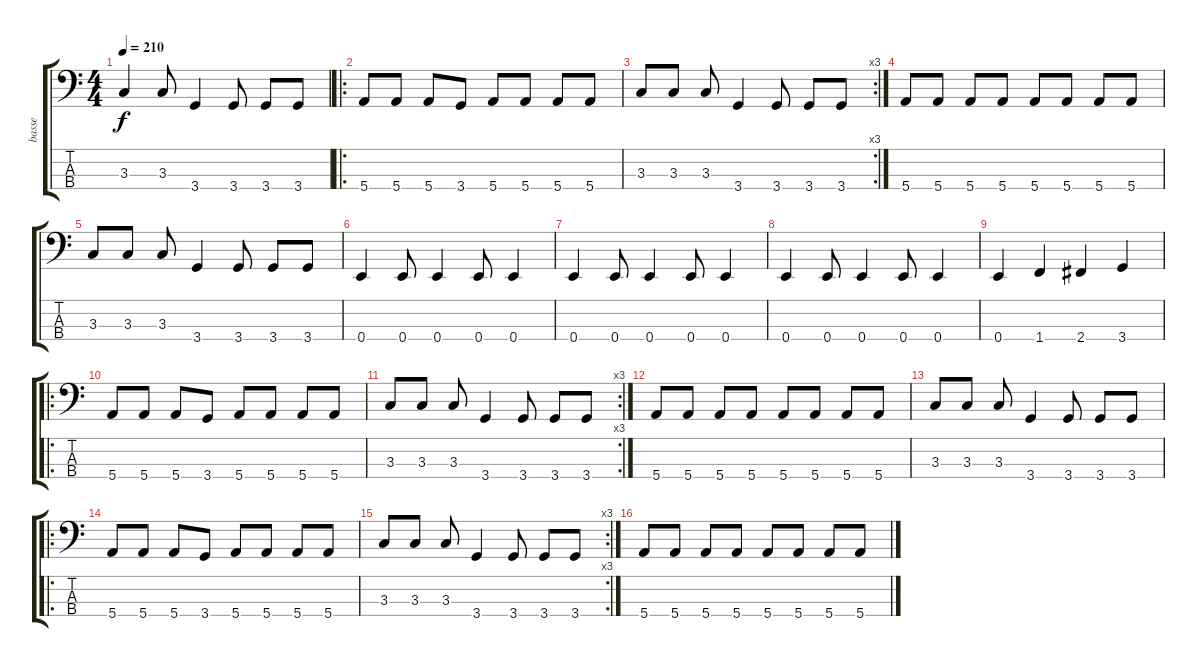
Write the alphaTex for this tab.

\track ("basse" "basse") {instrument electricbasspick}
\staff {score tabs}
\tuning (G2 D2 A1 E1) {hide}
\ts (4 4)
\tempo 210
\clef f4
\ks c
3.3.4{dy f} 3.3.8 3.4.4 3.4.8 3.4.8 3.4.8 |
\ro
5.4.8 5.4.8 5.4.8 3.4.8 5.4.8 5.4.8 5.4.8 5.4.8 |
\rc 3
3.3.8 3.3.8 3.3.8 3.4.4 3.4.8 3.4.8 3.4.8 |
5.4.8 5.4.8 5.4.8 5.4.8 5.4.8 5.4.8 5.4.8 5.4.8 |
3.3.8 3.3.8 3.3.8 3.4.4 3.4.8 3.4.8 3.4.8 |
0.4.4 0.4.8 0.4.4 0.4.8 0.4.4 |
0.4.4 0.4.8 0.4.4 0.4.8 0.4.4 |
0.4.4 0.4.8 0.4.4 0.4.8 0.4.4 |
0.4.4 1.4.4 2.4.4 3.4.4 |
\ro
5.4.8 5.4.8 5.4.8 3.4.8 5.4.8 5.4.8 5.4.8 5.4.8 |
\rc 3
3.3.8 3.3.8 3.3.8 3.4.4 3.4.8 3.4.8 3.4.8 |
5.4.8 5.4.8 5.4.8 5.4.8 5.4.8 5.4.8 5.4.8 5.4.8 |
3.3.8 3.3.8 3.3.8 3.4.4 3.4.8 3.4.8 3.4.8 |
\ro
5.4.8 5.4.8 5.4.8 3.4.8 5.4.8 5.4.8 5.4.8 5.4.8 |
\rc 3
3.3.8 3.3.8 3.3.8 3.4.4 3.4.8 3.4.8 3.4.8 |
5.4.8 5.4.8 5.4.8 5.4.8 5.4.8 5.4.8 5.4.8 5.4.8
